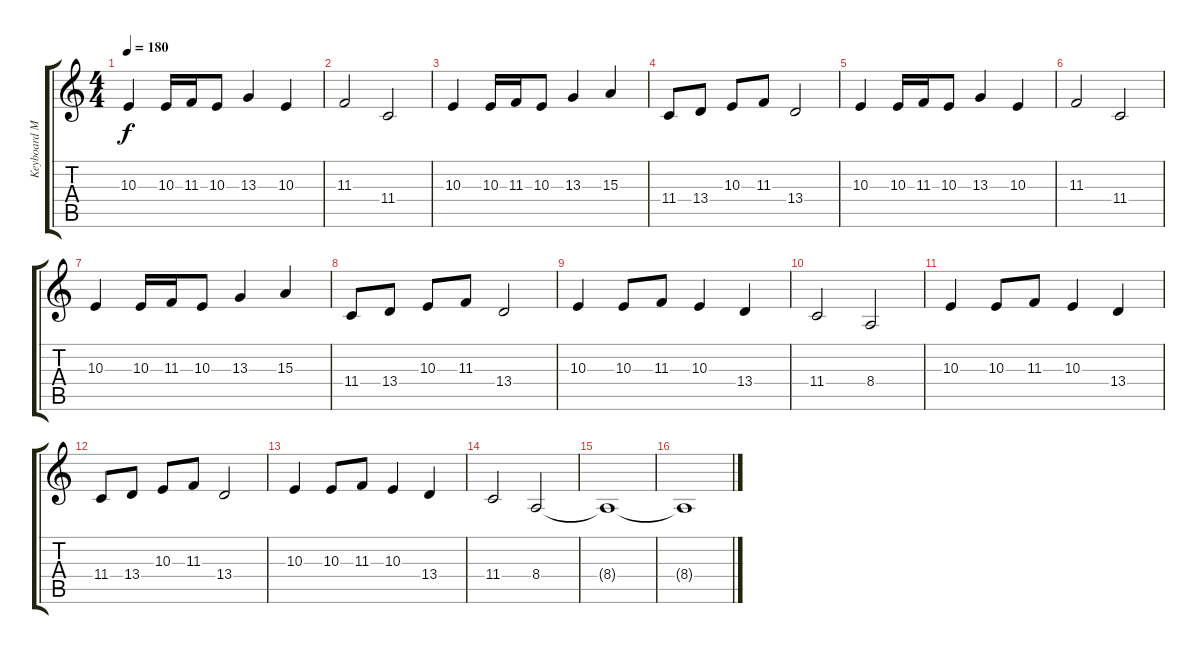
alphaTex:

\track ("Keyboard Melodies" "Keyboard M") {instrument stringensemble1}
\staff {score tabs}
\tuning (Eb4 Bb3 Gb3 Db3 Ab2 Eb2) {hide}
\ts (4 4)
\tempo 180
\clef g2
\ks c
10.3.4{dy f} 10.3.16 11.3.16 10.3.8 13.3.4 10.3.4 |
11.3.2 11.4.2 |
10.3.4 10.3.16 11.3.16 10.3.8 13.3.4 15.3.4 |
11.4.8 13.4.8 10.3.8 11.3.8 13.4.2 |
10.3.4 10.3.16 11.3.16 10.3.8 13.3.4 10.3.4 |
11.3.2 11.4.2 |
10.3.4 10.3.16 11.3.16 10.3.8 13.3.4 15.3.4 |
11.4.8 13.4.8 10.3.8 11.3.8 13.4.2 |
10.3.4 10.3.8 11.3.8 10.3.4 13.4.4 |
11.4.2 8.4.2 |
10.3.4 10.3.8 11.3.8 10.3.4 13.4.4 |
11.4.8 13.4.8 10.3.8 11.3.8 13.4.2 |
10.3.4 10.3.8 11.3.8 10.3.4 13.4.4 |
11.4.2 8.4.2 |
8.4{t}.1 |
8.4{t}.1
